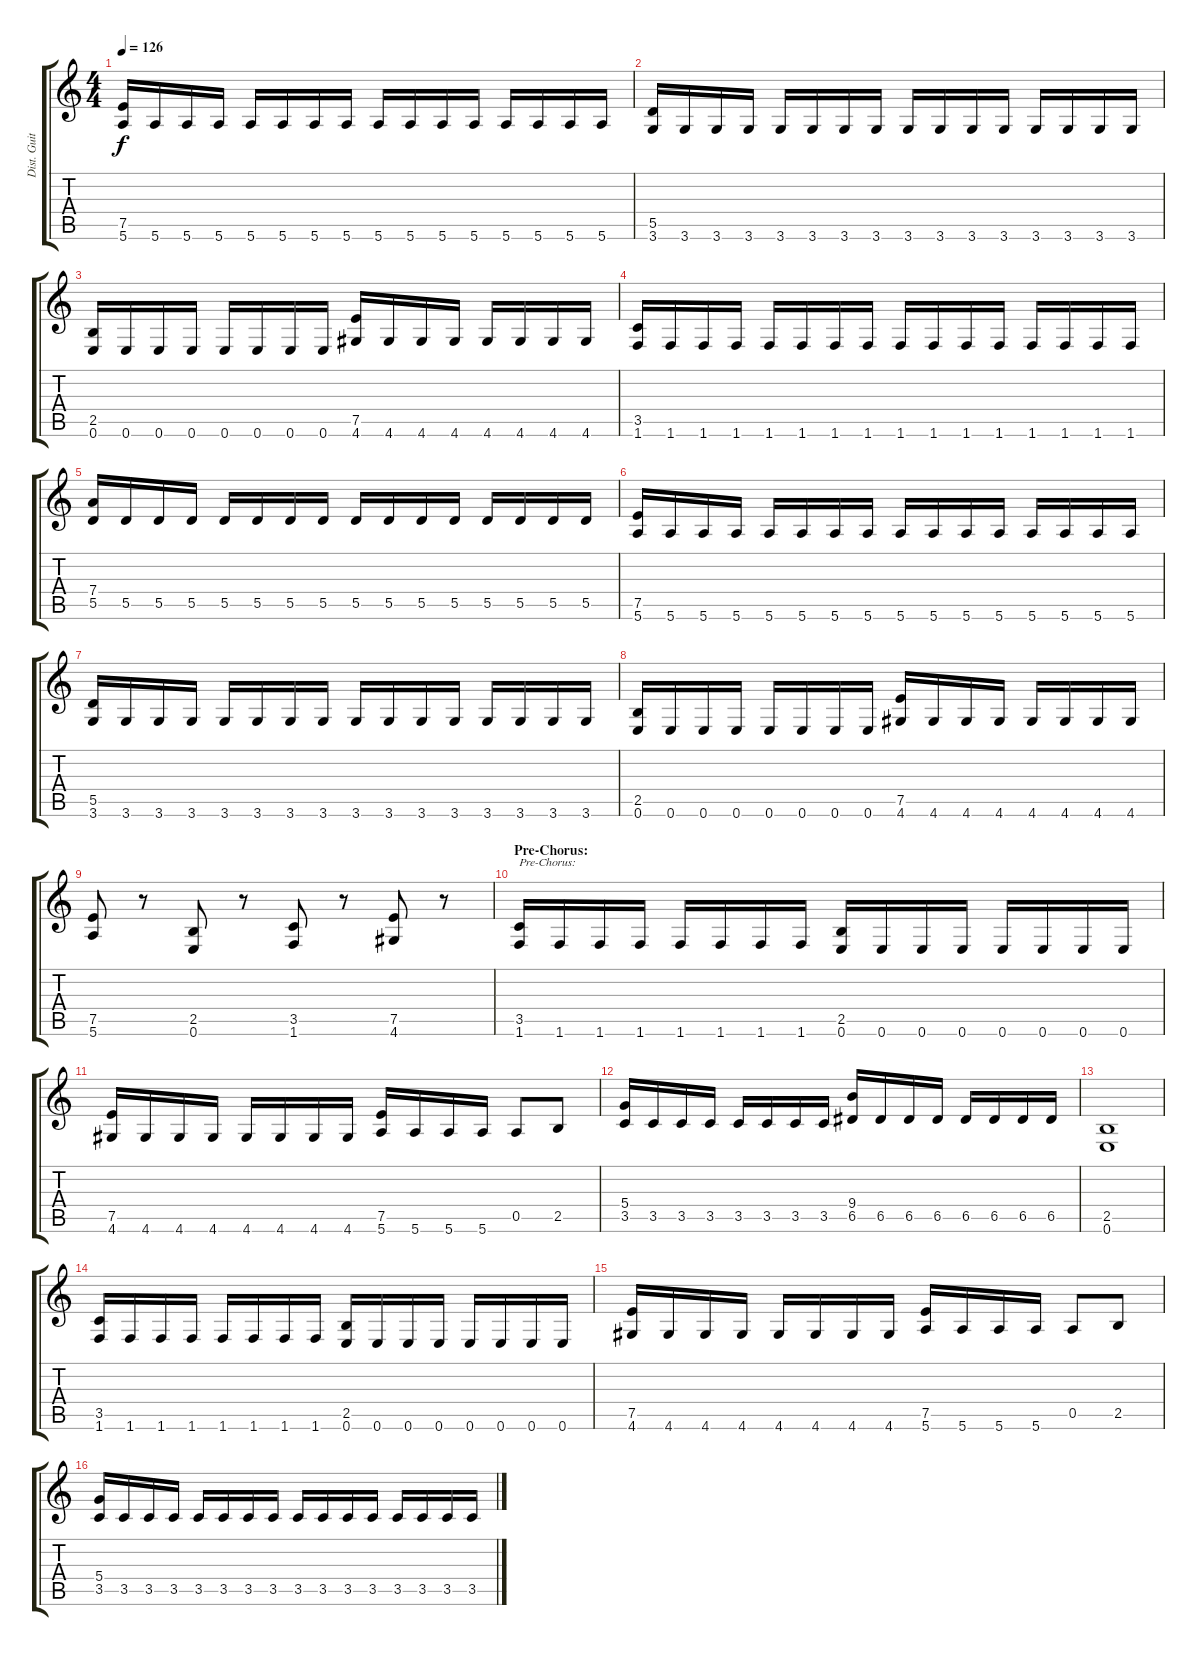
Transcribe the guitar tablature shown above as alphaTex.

\track ("Dist. Guitar 2" "Dist. Guit") {instrument distortionguitar}
\staff {score tabs}
\tuning (E4 B3 G3 D3 A2 E2) {hide}
\ts (4 4)
\tempo 126
\clef g2
\ks c
(7.5 5.6).16{dy f} 5.6.16 5.6.16 5.6.16 5.6.16 5.6.16 5.6.16 5.6.16 5.6.16 5.6.16 5.6.16 5.6.16 5.6.16 5.6.16 5.6.16 5.6.16 |
(5.5 3.6).16 3.6.16 3.6.16 3.6.16 3.6.16 3.6.16 3.6.16 3.6.16 3.6.16 3.6.16 3.6.16 3.6.16 3.6.16 3.6.16 3.6.16 3.6.16 |
(2.5 0.6).16 0.6.16 0.6.16 0.6.16 0.6.16 0.6.16 0.6.16 0.6.16 (7.5 4.6).16 4.6.16 4.6.16 4.6.16 4.6.16 4.6.16 4.6.16 4.6.16 |
(3.5 1.6).16 1.6.16 1.6.16 1.6.16 1.6.16 1.6.16 1.6.16 1.6.16 1.6.16 1.6.16 1.6.16 1.6.16 1.6.16 1.6.16 1.6.16 1.6.16 |
(7.4 5.5).16 5.5.16 5.5.16 5.5.16 5.5.16 5.5.16 5.5.16 5.5.16 5.5.16 5.5.16 5.5.16 5.5.16 5.5.16 5.5.16 5.5.16 5.5.16 |
(7.5 5.6).16 5.6.16 5.6.16 5.6.16 5.6.16 5.6.16 5.6.16 5.6.16 5.6.16 5.6.16 5.6.16 5.6.16 5.6.16 5.6.16 5.6.16 5.6.16 |
(5.5 3.6).16 3.6.16 3.6.16 3.6.16 3.6.16 3.6.16 3.6.16 3.6.16 3.6.16 3.6.16 3.6.16 3.6.16 3.6.16 3.6.16 3.6.16 3.6.16 |
(2.5 0.6).16 0.6.16 0.6.16 0.6.16 0.6.16 0.6.16 0.6.16 0.6.16 (7.5 4.6).16 4.6.16 4.6.16 4.6.16 4.6.16 4.6.16 4.6.16 4.6.16 |
(7.5 5.6).8 r.8 (2.5 0.6).8 r.8 (3.5 1.6).8 r.8 (7.5 4.6).8 r.8 |
\section ("" "Pre-Chorus:")
(3.5 1.6).16{txt "Pre-Chorus:"} 1.6.16 1.6.16 1.6.16 1.6.16 1.6.16 1.6.16 1.6.16 (2.5 0.6).16 0.6.16 0.6.16 0.6.16 0.6.16 0.6.16 0.6.16 0.6.16 |
(7.5 4.6).16 4.6.16 4.6.16 4.6.16 4.6.16 4.6.16 4.6.16 4.6.16 (7.5 5.6).16 5.6.16 5.6.16 5.6.16 0.5.8 2.5.8 |
(5.4 3.5).16 3.5.16 3.5.16 3.5.16 3.5.16 3.5.16 3.5.16 3.5.16 (9.4 6.5).16 6.5.16 6.5.16 6.5.16 6.5.16 6.5.16 6.5.16 6.5.16 |
(2.5 0.6).1 |
(3.5 1.6).16 1.6.16 1.6.16 1.6.16 1.6.16 1.6.16 1.6.16 1.6.16 (2.5 0.6).16 0.6.16 0.6.16 0.6.16 0.6.16 0.6.16 0.6.16 0.6.16 |
(7.5 4.6).16 4.6.16 4.6.16 4.6.16 4.6.16 4.6.16 4.6.16 4.6.16 (7.5 5.6).16 5.6.16 5.6.16 5.6.16 0.5.8 2.5.8 |
(5.4 3.5).16 3.5.16 3.5.16 3.5.16 3.5.16 3.5.16 3.5.16 3.5.16 3.5.16 3.5.16 3.5.16 3.5.16 3.5.16 3.5.16 3.5.16 3.5.16
